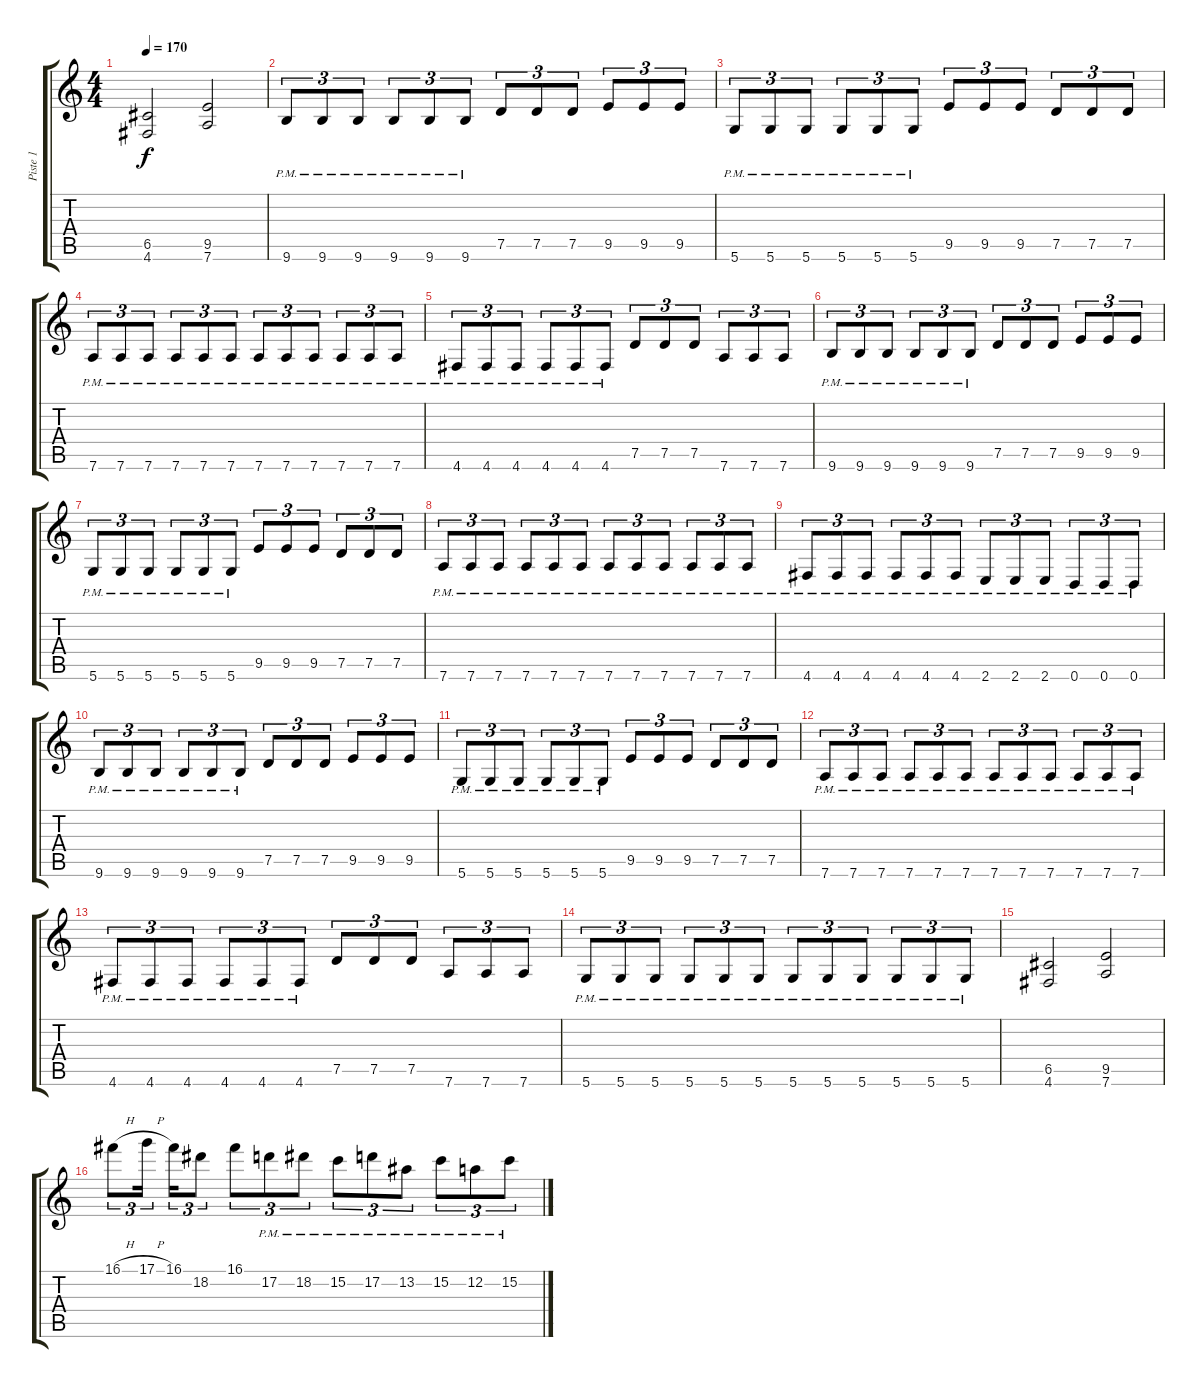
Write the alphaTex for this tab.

\track ("Piste 1" "Piste 1") {instrument distortionguitar}
\staff {score tabs}
\tuning (D4 A3 F3 C3 G2 D2) {hide}
\ts (4 4)
\tempo 170
\clef g2
\ks c
(6.5 4.6).2{dy f} (9.5 7.6).2 |
9.6{pm}.8{tu (3 2)} 9.6{pm}.8{tu (3 2)} 9.6{pm}.8{tu (3 2)} 9.6{pm}.8{tu (3 2)} 9.6{pm}.8{tu (3 2)} 9.6{pm}.8{tu (3 2)} 7.5.8{tu (3 2)} 7.5.8{tu (3 2)} 7.5.8{tu (3 2)} 9.5.8{tu (3 2)} 9.5.8{tu (3 2)} 9.5.8{tu (3 2)} |
5.6{pm}.8{tu (3 2)} 5.6{pm}.8{tu (3 2)} 5.6{pm}.8{tu (3 2)} 5.6{pm}.8{tu (3 2)} 5.6{pm}.8{tu (3 2)} 5.6{pm}.8{tu (3 2)} 9.5.8{tu (3 2)} 9.5.8{tu (3 2)} 9.5.8{tu (3 2)} 7.5.8{tu (3 2)} 7.5.8{tu (3 2)} 7.5.8{tu (3 2)} |
7.6{pm}.8{tu (3 2)} 7.6{pm}.8{tu (3 2)} 7.6{pm}.8{tu (3 2)} 7.6{pm}.8{tu (3 2)} 7.6{pm}.8{tu (3 2)} 7.6{pm}.8{tu (3 2)} 7.6{pm}.8{tu (3 2)} 7.6{pm}.8{tu (3 2)} 7.6{pm}.8{tu (3 2)} 7.6{pm}.8{tu (3 2)} 7.6{pm}.8{tu (3 2)} 7.6{pm}.8{tu (3 2)} |
4.6{pm}.8{tu (3 2)} 4.6{pm}.8{tu (3 2)} 4.6{pm}.8{tu (3 2)} 4.6{pm}.8{tu (3 2)} 4.6{pm}.8{tu (3 2)} 4.6{pm}.8{tu (3 2)} 7.5.8{tu (3 2)} 7.5.8{tu (3 2)} 7.5.8{tu (3 2)} 7.6.8{tu (3 2)} 7.6.8{tu (3 2)} 7.6.8{tu (3 2)} |
9.6{pm}.8{tu (3 2)} 9.6{pm}.8{tu (3 2)} 9.6{pm}.8{tu (3 2)} 9.6{pm}.8{tu (3 2)} 9.6{pm}.8{tu (3 2)} 9.6{pm}.8{tu (3 2)} 7.5.8{tu (3 2)} 7.5.8{tu (3 2)} 7.5.8{tu (3 2)} 9.5.8{tu (3 2)} 9.5.8{tu (3 2)} 9.5.8{tu (3 2)} |
5.6{pm}.8{tu (3 2)} 5.6{pm}.8{tu (3 2)} 5.6{pm}.8{tu (3 2)} 5.6{pm}.8{tu (3 2)} 5.6{pm}.8{tu (3 2)} 5.6{pm}.8{tu (3 2)} 9.5.8{tu (3 2)} 9.5.8{tu (3 2)} 9.5.8{tu (3 2)} 7.5.8{tu (3 2)} 7.5.8{tu (3 2)} 7.5.8{tu (3 2)} |
7.6{pm}.8{tu (3 2)} 7.6{pm}.8{tu (3 2)} 7.6{pm}.8{tu (3 2)} 7.6{pm}.8{tu (3 2)} 7.6{pm}.8{tu (3 2)} 7.6{pm}.8{tu (3 2)} 7.6{pm}.8{tu (3 2)} 7.6{pm}.8{tu (3 2)} 7.6{pm}.8{tu (3 2)} 7.6{pm}.8{tu (3 2)} 7.6{pm}.8{tu (3 2)} 7.6{pm}.8{tu (3 2)} |
4.6{pm}.8{tu (3 2)} 4.6{pm}.8{tu (3 2)} 4.6{pm}.8{tu (3 2)} 4.6{pm}.8{tu (3 2)} 4.6{pm}.8{tu (3 2)} 4.6{pm}.8{tu (3 2)} 2.6{pm}.8{tu (3 2)} 2.6{pm}.8{tu (3 2)} 2.6{pm}.8{tu (3 2)} 0.6{pm}.8{tu (3 2)} 0.6{pm}.8{tu (3 2)} 0.6{pm}.8{tu (3 2)} |
9.6{pm}.8{tu (3 2)} 9.6{pm}.8{tu (3 2)} 9.6{pm}.8{tu (3 2)} 9.6{pm}.8{tu (3 2)} 9.6{pm}.8{tu (3 2)} 9.6{pm}.8{tu (3 2)} 7.5.8{tu (3 2)} 7.5.8{tu (3 2)} 7.5.8{tu (3 2)} 9.5.8{tu (3 2)} 9.5.8{tu (3 2)} 9.5.8{tu (3 2)} |
5.6{pm}.8{tu (3 2)} 5.6{pm}.8{tu (3 2)} 5.6{pm}.8{tu (3 2)} 5.6{pm}.8{tu (3 2)} 5.6{pm}.8{tu (3 2)} 5.6{pm}.8{tu (3 2)} 9.5.8{tu (3 2)} 9.5.8{tu (3 2)} 9.5.8{tu (3 2)} 7.5.8{tu (3 2)} 7.5.8{tu (3 2)} 7.5.8{tu (3 2)} |
7.6{pm}.8{tu (3 2)} 7.6{pm}.8{tu (3 2)} 7.6{pm}.8{tu (3 2)} 7.6{pm}.8{tu (3 2)} 7.6{pm}.8{tu (3 2)} 7.6{pm}.8{tu (3 2)} 7.6{pm}.8{tu (3 2)} 7.6{pm}.8{tu (3 2)} 7.6{pm}.8{tu (3 2)} 7.6{pm}.8{tu (3 2)} 7.6{pm}.8{tu (3 2)} 7.6{pm}.8{tu (3 2)} |
4.6{pm}.8{tu (3 2)} 4.6{pm}.8{tu (3 2)} 4.6{pm}.8{tu (3 2)} 4.6{pm}.8{tu (3 2)} 4.6{pm}.8{tu (3 2)} 4.6{pm}.8{tu (3 2)} 7.5.8{tu (3 2)} 7.5.8{tu (3 2)} 7.5.8{tu (3 2)} 7.6.8{tu (3 2)} 7.6.8{tu (3 2)} 7.6.8{tu (3 2)} |
5.6{pm}.8{tu (3 2)} 5.6{pm}.8{tu (3 2)} 5.6{pm}.8{tu (3 2)} 5.6{pm}.8{tu (3 2)} 5.6{pm}.8{tu (3 2)} 5.6{pm}.8{tu (3 2)} 5.6{pm}.8{tu (3 2)} 5.6{pm}.8{tu (3 2)} 5.6{pm}.8{tu (3 2)} 5.6{pm}.8{tu (3 2)} 5.6{pm}.8{tu (3 2)} 5.6{pm}.8{tu (3 2)} |
(6.5 4.6).2 (9.5 7.6).2 |
16.1{h}.8{tu (3 2)} 17.1{h}.16{tu (3 2)} 16.1.16{tu (3 2)} 18.2.8{tu (3 2)} 16.1.8{tu (3 2)} 17.2{pm}.8{tu (3 2)} 18.2{pm}.8{tu (3 2)} 15.2{pm}.8{tu (3 2)} 17.2{pm}.8{tu (3 2)} 13.2{pm}.8{tu (3 2)} 15.2{pm}.8{tu (3 2)} 12.2{pm}.8{tu (3 2)} 15.2{pm}.8{tu (3 2)}
